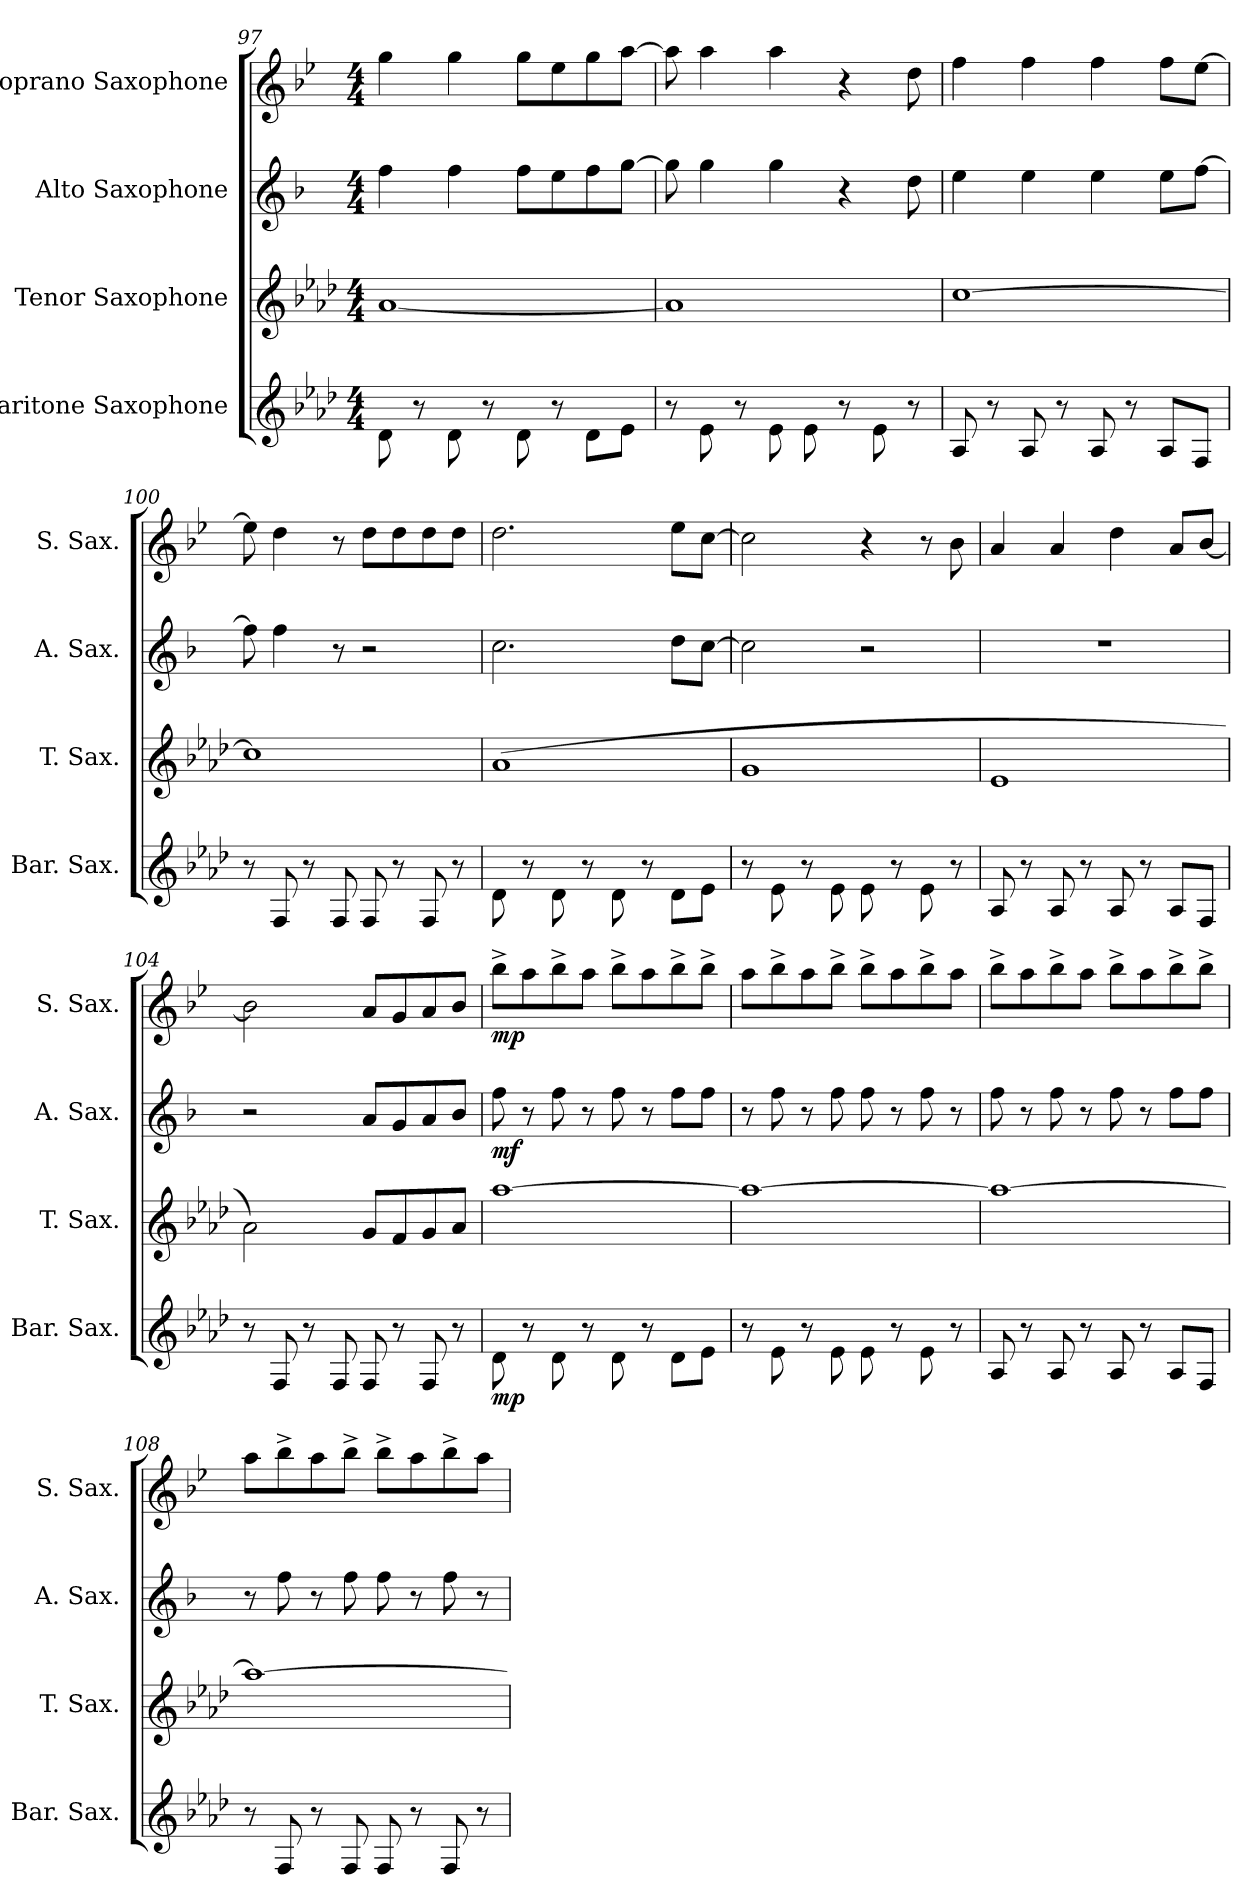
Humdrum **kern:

**kern	**dynam	**kern	**kern	**dynam	**kern	**dynam
*part4	*part4	*part3	*part2	*part2	*part1	*part1
*staff4	*staff4	*staff3	*staff2	*staff2	*staff1	*staff1
*I"Baritone Saxophone	*	*I"Tenor Saxophone	*I"Alto Saxophone	*	*I"Soprano Saxophone	*
*I'Bar. Sax.	*	*I'T. Sax.	*I'A. Sax.	*	*I'S. Sax.	*
*clefG2	*	*clefG2	*clefG2	*	*clefG2	*
*ITrd12c21	*	*ITrd8c14	*ITrd5c9	*	*ITrd1c2	*
*k[b-e-a-d-]	*	*k[b-e-a-d-]	*k[b-e-a-d-]	*	*k[b-e-a-d-]	*
*M4/4	*	*M4/4	*M4/4	*	*M4/4	*
=97	=97	=97	=97	=97	=97	=97
8D-\	.	[1A-	4a-\	.	4ff\	.
8r	.	.	.	.	.	.
8D-\	.	.	4a-\	.	4ff\	.
8r	.	.	.	.	.	.
8D-\	.	.	8a-\L	.	8ff\L	.
8r	.	.	8g\	.	8dd-\	.
8D-\L	.	.	8a-\	.	8ff\	.
8E-\J	.	.	[8b-\J	.	[8gg\J	.
!!LO:LB:g=z
=98	=98	=98	=98	=98	=98	=98
8r	.	1A-]	8b-\]	.	8gg\]	.
8E-\	.	.	4b-\	.	4gg\	.
8r	.	.	.	.	.	.
8E-\	.	.	4b-\	.	4gg\	.
8E-\	.	.	.	.	.	.
8r	.	.	4r	.	4r	.
8E-\	.	.	.	.	.	.
8r	.	.	8f\	.	8cc\	.
=99	=99	=99	=99	=99	=99	=99
8AA-/	.	[1c	4g\	.	4ee-\	.
8r	.	.	.	.	.	.
8AA-/	.	.	4g\	.	4ee-\	.
8r	.	.	.	.	.	.
8AA-/	.	.	4g\	.	4ee-\	.
8r	.	.	.	.	.	.
8AA-/L	.	.	8g\L	.	8ee-\L	.
8FF/J	.	.	[8a-\J	.	[8dd-\J	.
=100	=100	=100	=100	=100	=100	=100
8r	.	1c]	8a-\]	.	8dd-\]	.
8FF/	.	.	4a-\	.	4cc\	.
8r	.	.	.	.	.	.
8FF/	.	.	8r	.	8r	.
8FF/	.	.	2r	.	8cc\L	.
8r	.	.	.	.	8cc\	.
8FF/	.	.	.	.	8cc\	.
8r	.	.	.	.	8cc\J	.
=101	=101	=101	=101	=101	=101	=101
8D-\	.	(1A-	2.e-\	.	2.cc\	.
8r	.	.	.	.	.	.
8D-\	.	.	.	.	.	.
8r	.	.	.	.	.	.
8D-\	.	.	.	.	.	.
8r	.	.	.	.	.	.
8D-\L	.	.	8f\L	.	8dd-\L	.
8E-\J	.	.	[8e-\J	.	[8b-\J	.
!!LO:LB:g=z
=102	=102	=102	=102	=102	=102	=102
8r	.	1G	2e-\]	.	2b-\]	.
8E-\	.	.	.	.	.	.
8r	.	.	.	.	.	.
8E-\	.	.	.	.	.	.
8E-\	.	.	2r	.	4r	.
8r	.	.	.	.	.	.
8E-\	.	.	.	.	8r	.
8r	.	.	.	.	8a-\	.
=103	=103	=103	=103	=103	=103	=103
8AA-/	.	1E-	1r	.	4g/	.
8r	.	.	.	.	.	.
8AA-/	.	.	.	.	4g/	.
8r	.	.	.	.	.	.
8AA-/	.	.	.	.	4cc\	.
8r	.	.	.	.	.	.
8AA-/L	.	.	.	.	8g/L	.
8FF/J	.	.	.	.	[8a-/J	.
=104	=104	=104	=104	=104	=104	=104
8r	.	2A-\)	2r	.	2a-\]	.
8FF/	.	.	.	.	.	.
8r	.	.	.	.	.	.
8FF/	.	.	.	.	.	.
8FF/	.	8G/L	8c/L	.	8g/L	.
8r	.	8F/	8B-/	.	8f/	.
8FF/	.	8G/	8c/	.	8g/	.
8r	.	8A-/J	8d-/J	.	8a-/J	.
=105	=105	=105	=105	=105	=105	=105
!	!LO:DY:b	!	!	!LO:DY:b	!	!LO:DY:b
8D-\	mp	[1a-	8a-\	mf	8aa-^\L	mp
8r	.	.	8r	.	8gg\	.
8D-\	.	.	8a-\	.	8aa-^\	.
8r	.	.	8r	.	8gg\J	.
8D-\	.	.	8a-\	.	8aa-^\L	.
8r	.	.	8r	.	8gg\	.
8D-\L	.	.	8a-\L	.	8aa-^\	.
8E-\J	.	.	8a-\J	.	8aa-^\J	.
!!LO:PB:g=z
=106	=106	=106	=106	=106	=106	=106
8r	.	1a-_	8r	.	8gg\L	.
8E-\	.	.	8a-\	.	8aa-^\	.
8r	.	.	8r	.	8gg\	.
8E-\	.	.	8a-\	.	8aa-^\J	.
8E-\	.	.	8a-\	.	8aa-^\L	.
8r	.	.	8r	.	8gg\	.
8E-\	.	.	8a-\	.	8aa-^\	.
8r	.	.	8r	.	8gg\J	.
=107	=107	=107	=107	=107	=107	=107
8AA-/	.	1a-_	8a-\	.	8aa-^\L	.
8r	.	.	8r	.	8gg\	.
8AA-/	.	.	8a-\	.	8aa-^\	.
8r	.	.	8r	.	8gg\J	.
8AA-/	.	.	8a-\	.	8aa-^\L	.
8r	.	.	8r	.	8gg\	.
8AA-/L	.	.	8a-\L	.	8aa-^\	.
8FF/J	.	.	8a-\J	.	8aa-^\J	.
=108	=108	=108	=108	=108	=108	=108
8r	.	1a-_	8r	.	8gg\L	.
8FF/	.	.	8a-\	.	8aa-^\	.
8r	.	.	8r	.	8gg\	.
8FF/	.	.	8a-\	.	8aa-^\J	.
8FF/	.	.	8a-\	.	8aa-^\L	.
8r	.	.	8r	.	8gg\	.
8FF/	.	.	8a-\	.	8aa-^\	.
8r	.	.	8r	.	8gg\J	.
=	=	=	=	=	=	=
*-	*-	*-	*-	*-	*-	*-
